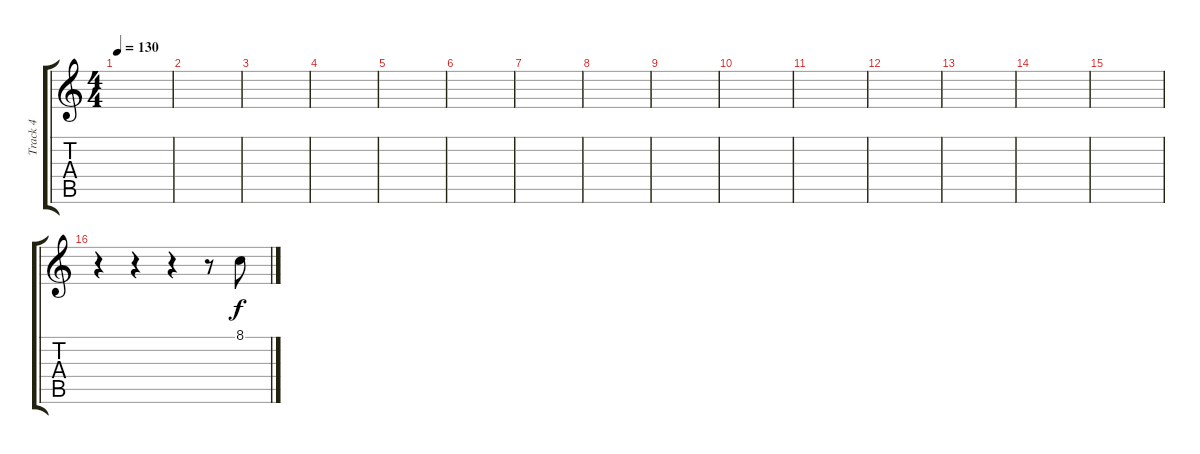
\track ("Track 4" "Track 4") {instrument lead2sawtooth}
\staff {score tabs}
\tuning (E4 B3 G3 D3 A2 E2) {hide}
\ts (4 4)
\tempo 130
\clef g2
\ks c
|
|
|
|
|
|
|
|
|
|
|
|
|
|
|
r.4 r.4 r.4 r.8 8.1.8
